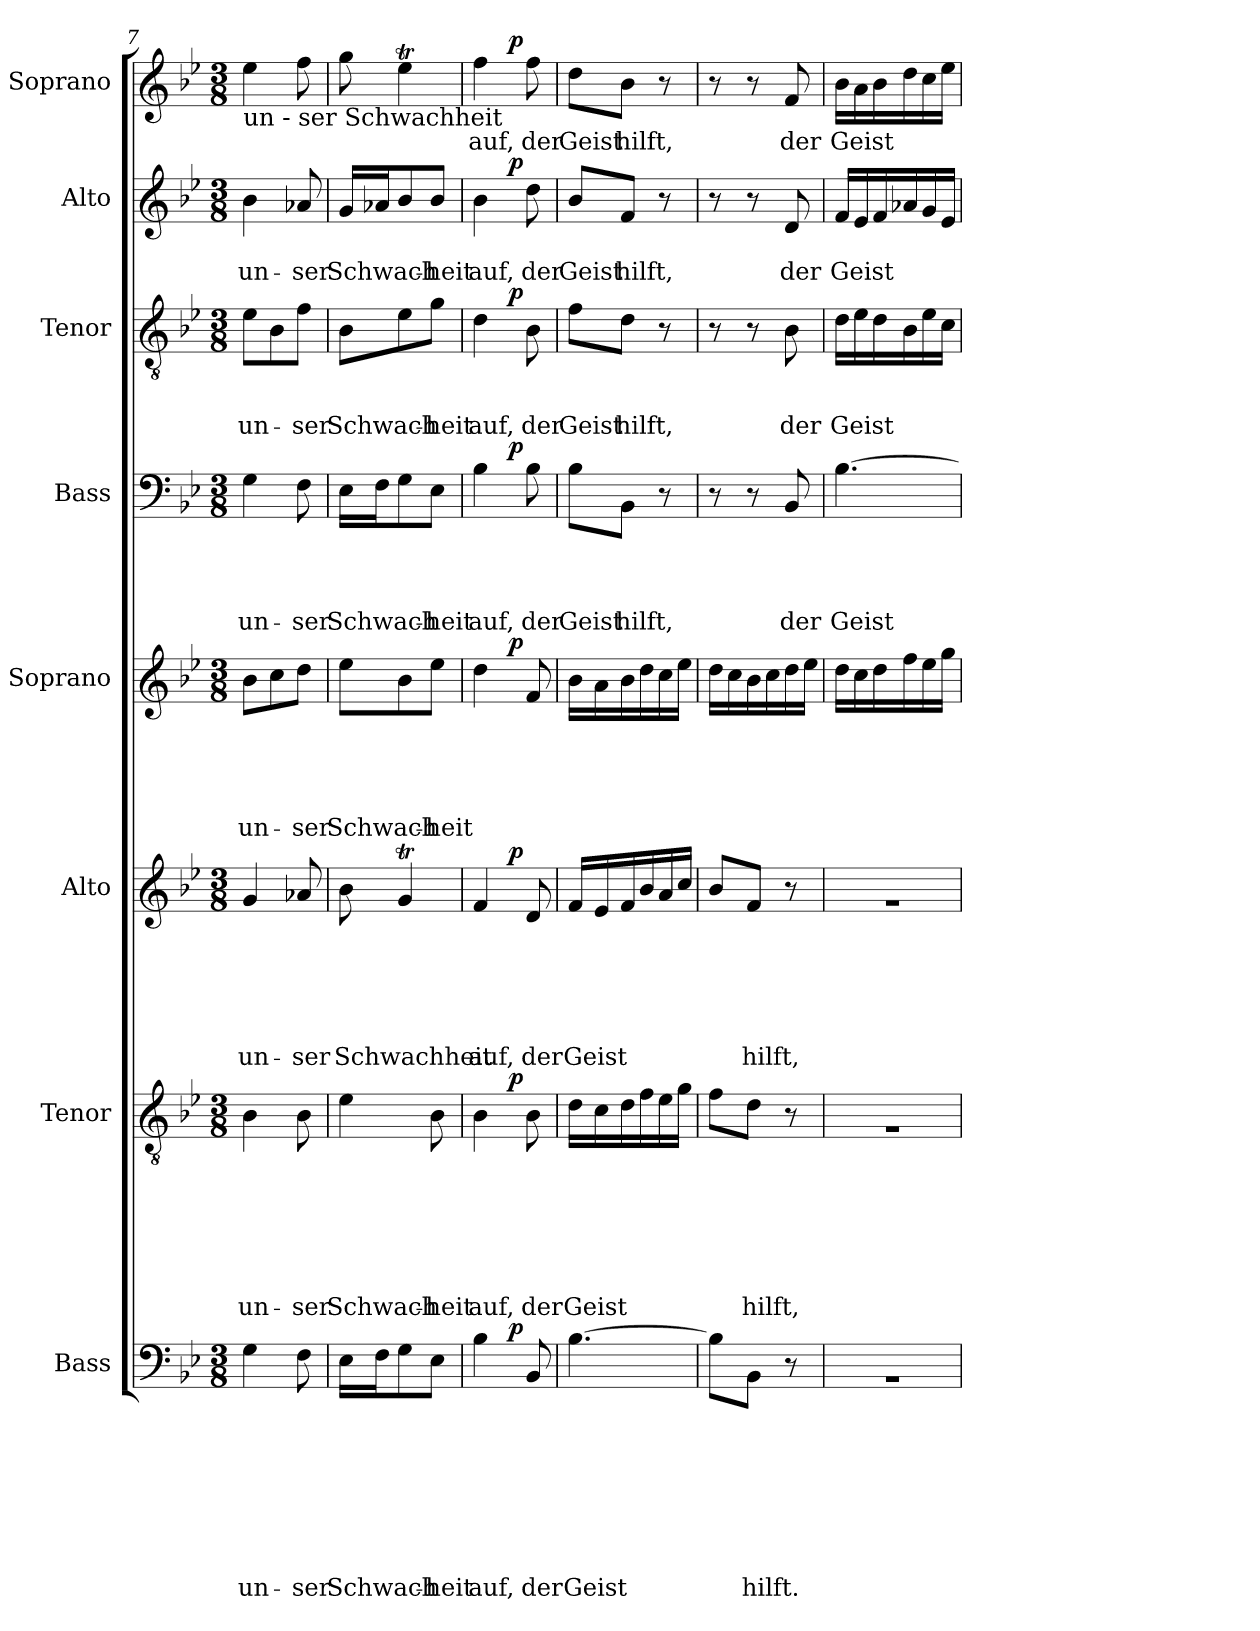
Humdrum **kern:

**kern	**text	**text	**text	**text	**text	**text	**text	**text	**dynam	**kern	**text	**text	**text	**text	**text	**text	**text	**dynam	**kern	**text	**text	**text	**text	**text	**text	**dynam	**kern	**text	**text	**text	**text	**text	**dynam	**kern	**text	**text	**text	**text	**dynam	**kern	**text	**text	**text	**dynam	**kern	**text	**text	**dynam	**kern	**text	**dynam
*part8	*part8	*part8	*part8	*part8	*part8	*part8	*part8	*part8	*part8	*part7	*part7	*part7	*part7	*part7	*part7	*part7	*part7	*part7	*part6	*part6	*part6	*part6	*part6	*part6	*part6	*part6	*part5	*part5	*part5	*part5	*part5	*part5	*part5	*part4	*part4	*part4	*part4	*part4	*part4	*part3	*part3	*part3	*part3	*part3	*part2	*part2	*part2	*part2	*part1	*part1	*part1
*staff8	*staff8	*staff8	*staff8	*staff8	*staff8	*staff8	*staff8	*staff8	*staff8	*staff7	*staff7	*staff7	*staff7	*staff7	*staff7	*staff7	*staff7	*staff7	*staff6	*staff6	*staff6	*staff6	*staff6	*staff6	*staff6	*staff6	*staff5	*staff5	*staff5	*staff5	*staff5	*staff5	*staff5	*staff4	*staff4	*staff4	*staff4	*staff4	*staff4	*staff3	*staff3	*staff3	*staff3	*staff3	*staff2	*staff2	*staff2	*staff2	*staff1	*staff1	*staff1
*I"Bass	*	*	*	*	*	*	*	*	*	*I"Tenor	*	*	*	*	*	*	*	*	*I"Alto	*	*	*	*	*	*	*	*I"Soprano	*	*	*	*	*	*	*I"Bass	*	*	*	*	*	*I"Tenor	*	*	*	*	*I"Alto	*	*	*	*I"Soprano	*	*
*clefF4	*	*	*	*	*	*	*	*	*	*clefGv2	*	*	*	*	*	*	*	*	*clefG2	*	*	*	*	*	*	*	*clefG2	*	*	*	*	*	*	*clefF4	*	*	*	*	*	*clefGv2	*	*	*	*	*clefG2	*	*	*	*clefG2	*	*
*k[b-e-]	*	*	*	*	*	*	*	*	*	*k[b-e-]	*	*	*	*	*	*	*	*	*k[b-e-]	*	*	*	*	*	*	*	*k[b-e-]	*	*	*	*	*	*	*k[b-e-]	*	*	*	*	*	*k[b-e-]	*	*	*	*	*k[b-e-]	*	*	*	*k[b-e-]	*	*
*B-:	*	*	*	*	*	*	*	*	*	*B-:	*	*	*	*	*	*	*	*	*B-:	*	*	*	*	*	*	*	*B-:	*	*	*	*	*	*	*B-:	*	*	*	*	*	*B-:	*	*	*	*	*B-:	*	*	*	*B-:	*	*
*M3/8	*	*	*	*	*	*	*	*	*	*M3/8	*	*	*	*	*	*	*	*	*M3/8	*	*	*	*	*	*	*	*M3/8	*	*	*	*	*	*	*M3/8	*	*	*	*	*	*M3/8	*	*	*	*	*M3/8	*	*	*	*M3/8	*	*
=7	=7	=7	=7	=7	=7	=7	=7	=7	=7	=7	=7	=7	=7	=7	=7	=7	=7	=7	=7	=7	=7	=7	=7	=7	=7	=7	=7	=7	=7	=7	=7	=7	=7	=7	=7	=7	=7	=7	=7	=7	=7	=7	=7	=7	=7	=7	=7	=7	=7	=7	=7
!	!	!	!	!	!	!	!	!	!	!	!	!	!	!	!	!	!	!	!	!	!	!	!	!	!	!	!	!	!	!	!	!	!	!	!	!	!	!	!	!	!	!	!	!	!	!	!	!	!LO:TX:b:t=un - ser Schwachheit	!	!
!	!	!	!	!	!	!	!	!LO:LY:b	!	!	!	!	!	!	!	!	!LO:LY:b	!	!	!	!	!	!	!	!LO:LY:b	!	!	!	!	!	!	!LO:LY:b	!	!	!	!	!	!LO:LY:b	!	!	!	!	!LO:LY:b	!	!	!	!LO:LY:b	!	!	!	!
4G\	.	.	.	.	.	.	.	un-	.	4B-\	.	.	.	.	.	.	un-	.	4g/	.	.	.	.	.	un-	.	8b-\L	.	.	.	.	un-	.	4G\	.	.	.	un-	.	8e-\L	.	.	un-	.	4b-\	.	un-	.	4ee-\	.	.
.	.	.	.	.	.	.	.	.	.	.	.	.	.	.	.	.	.	.	.	.	.	.	.	.	.	.	8cc\	.	.	.	.	.	.	.	.	.	.	.	.	8B-\	.	.	.	.	.	.	.	.	.	.	.
!	!	!	!	!	!	!	!	!LO:LY:b	!	!	!	!	!	!	!	!	!LO:LY:b	!	!	!	!	!	!	!	!LO:LY:b	!	!	!	!	!	!	!LO:LY:b	!	!	!	!	!	!LO:LY:b	!	!	!	!	!LO:LY:b	!	!	!	!LO:LY:b	!	!	!	!
8F\	.	.	.	.	.	.	.	-ser	.	8B-\	.	.	.	.	.	.	-ser	.	8a-X/	.	.	.	.	.	-ser	.	8dd\J	.	.	.	.	-ser	.	8F\	.	.	.	-ser	.	8f\J	.	.	-ser	.	8a-X/	.	-ser	.	8ff\	.	.
=8	=8	=8	=8	=8	=8	=8	=8	=8	=8	=8	=8	=8	=8	=8	=8	=8	=8	=8	=8	=8	=8	=8	=8	=8	=8	=8	=8	=8	=8	=8	=8	=8	=8	=8	=8	=8	=8	=8	=8	=8	=8	=8	=8	=8	=8	=8	=8	=8	=8	=8	=8
!	!	!	!	!	!	!	!	!LO:LY:b	!	!	!	!	!	!	!	!	!LO:LY:b	!	!	!	!	!	!	!	!LO:LY:b	!	!	!	!	!	!	!LO:LY:b	!	!	!	!	!	!LO:LY:b	!	!	!	!	!LO:LY:b	!	!	!	!LO:LY:b	!	!	!	!
16E-\LL	.	.	.	.	.	.	.	Schwach-	.	4e-\	.	.	.	.	.	.	Schwach-	.	8b-\	.	.	.	.	.	Schwachheit	.	8ee-\L	.	.	.	.	Schwach-	.	16E-\LL	.	.	.	Schwach-	.	8B-\L	.	.	Schwach-	.	16g/LL	.	Schwach-	.	8gg\	.	.
16F\J	.	.	.	.	.	.	.	.	.	.	.	.	.	.	.	.	.	.	.	.	.	.	.	.	.	.	.	.	.	.	.	.	.	16F\J	.	.	.	.	.	.	.	.	.	.	16a-X/J	.	.	.	.	.	.
8G\	.	.	.	.	.	.	.	.	.	.	.	.	.	.	.	.	.	.	4gT/	.	.	.	.	.	.	.	8b-\	.	.	.	.	.	.	8G\	.	.	.	.	.	8e-\	.	.	.	.	8b-/	.	.	.	4ee-T\	.	.
!	!	!	!	!	!	!	!	!LO:LY:b	!	!	!	!	!	!	!	!	!LO:LY:b	!	!	!	!	!	!	!	!	!	!	!	!	!	!	!LO:LY:b	!	!	!	!	!	!LO:LY:b	!	!	!	!	!LO:LY:b	!	!	!	!LO:LY:b	!	!	!	!
8E-\J	.	.	.	.	.	.	.	-heit	.	8B-\	.	.	.	.	.	.	-heit	.	.	.	.	.	.	.	.	.	8ee-\J	.	.	.	.	-heit	.	8E-\J	.	.	.	-heit	.	8g\J	.	.	-heit	.	8b-/J	.	-heit	.	.	.	.
!!LO:PB:g=z
=9	=9	=9	=9	=9	=9	=9	=9	=9	=9	=9	=9	=9	=9	=9	=9	=9	=9	=9	=9	=9	=9	=9	=9	=9	=9	=9	=9	=9	=9	=9	=9	=9	=9	=9	=9	=9	=9	=9	=9	=9	=9	=9	=9	=9	=9	=9	=9	=9	=9	=9	=9
!	!	!	!	!	!	!	!	!	!	!	!	!	!	!	!	!	!	!	!	!	!	!	!	!	!	!	!LO:TX:b:t=auf, der	!	!	!	!	!	!	!	!	!	!	!	!	!	!	!	!	!	!	!	!	!	!	!	!
!	!	!	!	!	!	!	!	!LO:LY:b	!	!	!	!	!	!	!	!	!LO:LY:b	!	!	!	!	!	!	!	!LO:LY:b	!	!	!	!	!	!	!	!	!	!	!	!	!LO:LY:b	!	!	!	!	!LO:LY:b	!	!	!	!LO:LY:b	!	!	!LO:LY:b	!
*^	*	*	*	*	*	*	*	*	*	*^	*	*	*	*	*	*	*	*	*^	*	*	*	*	*	*	*	*^	*	*	*	*	*	*	*^	*	*	*	*	*	*^	*	*	*	*	*^	*	*	*	*^	*	*
4B-\	8.ryy	.	.	.	.	.	.	.	auf,	.	4B-\	8.ryy	.	.	.	.	.	.	auf,	.	4f/	8.ryy	.	.	.	.	.	auf,	.	4dd\	8.ryy	.	.	.	.	.	.	4B-\	8.ryy	.	.	.	auf,	.	4d\	8.ryy	.	.	auf,	.	4b-\	8.ryy	.	auf,	.	4ff\	8.ryy	auf,	.
!	!	!	!	!	!	!	!	!	!	!LO:DY:a	!	!	!	!	!	!	!	!	!	!LO:DY:a	!	!	!	!	!	!	!	!	!LO:DY:a	!	!	!	!	!	!	!	!LO:DY:a	!	!	!	!	!	!	!LO:DY:a	!	!	!	!	!	!LO:DY:a	!	!	!	!	!LO:DY:a	!	!	!	!LO:DY:a
.	8.ryy	.	.	.	.	.	.	.	.	p	.	8.ryy	.	.	.	.	.	.	.	p	.	8.ryy	.	.	.	.	.	.	p	.	8.ryy	.	.	.	.	.	p	.	8.ryy	.	.	.	.	p	.	8.ryy	.	.	.	p	.	8.ryy	.	.	p	.	8.ryy	.	p
!	!	!	!	!	!	!	!	!	!LO:LY:b	!	!	!	!	!	!	!	!	!	!LO:LY:b	!	!	!	!	!	!	!	!	!LO:LY:b	!	!	!	!	!	!	!	!	!	!	!	!	!	!	!LO:LY:b	!	!	!	!	!	!LO:LY:b	!	!	!	!	!LO:LY:b	!	!	!	!LO:LY:b	!
8BB-/	.	.	.	.	.	.	.	.	der	.	8B-\	.	.	.	.	.	.	.	der	.	8d/	.	.	.	.	.	.	der	.	8f/	.	.	.	.	.	.	.	8B-\	.	.	.	.	der	.	8B-\	.	.	.	der	.	8dd\	.	.	der	.	8ff\	.	der	.
=10	=10	=10	=10	=10	=10	=10	=10	=10	=10	=10	=10	=10	=10	=10	=10	=10	=10	=10	=10	=10	=10	=10	=10	=10	=10	=10	=10	=10	=10	=10	=10	=10	=10	=10	=10	=10	=10	=10	=10	=10	=10	=10	=10	=10	=10	=10	=10	=10	=10	=10	=10	=10	=10	=10	=10	=10	=10	=10	=10
!	!	!	!	!	!	!	!	!	!	!	!	!	!	!	!	!	!	!	!	!	!	!	!	!	!	!	!	!	!	!LO:TX:b:t=Geist	!	!	!	!	!	!	!	!	!	!	!	!	!	!	!	!	!	!	!	!	!	!	!	!	!	!	!	!	!
!	!	!	!	!	!	!	!	!	!LO:LY:b	!	!	!	!	!	!	!	!	!	!LO:LY:b	!	!	!	!	!	!	!	!	!LO:LY:b	!	!	!	!	!	!	!	!	!	!	!	!	!	!	!LO:LY:b	!	!	!	!	!	!LO:LY:b	!	!	!	!	!LO:LY:b	!	!	!	!LO:LY:b	!
*v	*v	*	*	*	*	*	*	*	*	*	*	*	*	*	*	*	*	*	*	*	*v	*v	*	*	*	*	*	*	*	*v	*v	*	*	*	*	*	*	*v	*v	*	*	*	*	*	*v	*v	*	*	*	*	*v	*v	*	*	*	*v	*v	*	*
*	*	*	*	*	*	*	*	*	*	*v	*v	*	*	*	*	*	*	*	*	*	*	*	*	*	*	*	*	*	*	*	*	*	*	*	*	*	*	*	*	*	*	*	*	*	*	*	*	*	*	*	*	*
[>4.B-\	.	.	.	.	.	.	.	Geist	.	16d\LL	.	.	.	.	.	.	Geist	.	16f/LL	.	.	.	.	.	Geist	.	16b-\LL	.	.	.	.	.	.	8B-\L	.	.	.	Geist	.	8f\L	.	.	Geist	.	8b-/L	.	Geist	.	8dd\L	Geist	.
.	.	.	.	.	.	.	.	.	.	16c\	.	.	.	.	.	.	.	.	16e-/	.	.	.	.	.	.	.	16a\	.	.	.	.	.	.	.	.	.	.	.	.	.	.	.	.	.	.	.	.	.	.	.	.
!	!	!	!	!	!	!	!	!	!	!	!	!	!	!	!	!	!	!	!	!	!	!	!	!	!	!	!	!	!	!	!	!	!	!	!	!	!	!LO:LY:b	!	!	!	!	!LO:LY:b	!	!	!	!LO:LY:b	!	!	!LO:LY:b	!
.	.	.	.	.	.	.	.	.	.	16d\	.	.	.	.	.	.	.	.	16f/	.	.	.	.	.	.	.	16b-\	.	.	.	.	.	.	8BB-\J	.	.	.	hilft,	.	8d\J	.	.	hilft,	.	8f/J	.	hilft,	.	8b-\J	hilft,	.
.	.	.	.	.	.	.	.	.	.	16f\	.	.	.	.	.	.	.	.	16b-/	.	.	.	.	.	.	.	16dd\	.	.	.	.	.	.	.	.	.	.	.	.	.	.	.	.	.	.	.	.	.	.	.	.
.	.	.	.	.	.	.	.	.	.	16e-\	.	.	.	.	.	.	.	.	16a/	.	.	.	.	.	.	.	16cc\	.	.	.	.	.	.	8r	.	.	.	.	.	8r	.	.	.	.	8r	.	.	.	8r	.	.
.	.	.	.	.	.	.	.	.	.	16g\JJ	.	.	.	.	.	.	.	.	16cc/JJ	.	.	.	.	.	.	.	16ee-\JJ	.	.	.	.	.	.	.	.	.	.	.	.	.	.	.	.	.	.	.	.	.	.	.	.
=11	=11	=11	=11	=11	=11	=11	=11	=11	=11	=11	=11	=11	=11	=11	=11	=11	=11	=11	=11	=11	=11	=11	=11	=11	=11	=11	=11	=11	=11	=11	=11	=11	=11	=11	=11	=11	=11	=11	=11	=11	=11	=11	=11	=11	=11	=11	=11	=11	=11	=11	=11
8B-\L]	.	.	.	.	.	.	.	.	.	8f\L	.	.	.	.	.	.	.	.	8b-/L	.	.	.	.	.	.	.	16dd\LL	.	.	.	.	.	.	8r	.	.	.	.	.	8r	.	.	.	.	8r	.	.	.	8r	.	.
.	.	.	.	.	.	.	.	.	.	.	.	.	.	.	.	.	.	.	.	.	.	.	.	.	.	.	16cc\	.	.	.	.	.	.	.	.	.	.	.	.	.	.	.	.	.	.	.	.	.	.	.	.
!	!	!	!	!	!	!	!	!LO:LY:b	!	!	!	!	!	!	!	!	!LO:LY:b	!	!	!	!	!	!	!	!LO:LY:b	!	!	!	!	!	!	!	!	!	!	!	!	!	!	!	!	!	!	!	!	!	!	!	!	!	!
8BB-\J	.	.	.	.	.	.	.	hilft.	.	8d\J	.	.	.	.	.	.	hilft,	.	8f/J	.	.	.	.	.	hilft,	.	16b-\	.	.	.	.	.	.	8r	.	.	.	.	.	8r	.	.	.	.	8r	.	.	.	8r	.	.
.	.	.	.	.	.	.	.	.	.	.	.	.	.	.	.	.	.	.	.	.	.	.	.	.	.	.	16cc\	.	.	.	.	.	.	.	.	.	.	.	.	.	.	.	.	.	.	.	.	.	.	.	.
!	!	!	!	!	!	!	!	!	!	!	!	!	!	!	!	!	!	!	!	!	!	!	!	!	!	!	!	!	!	!	!	!	!	!	!	!	!	!LO:LY:b	!	!	!	!	!LO:LY:b	!	!	!	!LO:LY:b	!	!	!LO:LY:b	!
8r	.	.	.	.	.	.	.	.	.	8r	.	.	.	.	.	.	.	.	8r	.	.	.	.	.	.	.	16dd\	.	.	.	.	.	.	8BB-/	.	.	.	der	.	8B-\	.	.	der	.	8d/	.	der	.	8f/	der	.
.	.	.	.	.	.	.	.	.	.	.	.	.	.	.	.	.	.	.	.	.	.	.	.	.	.	.	16ee-\JJ	.	.	.	.	.	.	.	.	.	.	.	.	.	.	.	.	.	.	.	.	.	.	.	.
=12	=12	=12	=12	=12	=12	=12	=12	=12	=12	=12	=12	=12	=12	=12	=12	=12	=12	=12	=12	=12	=12	=12	=12	=12	=12	=12	=12	=12	=12	=12	=12	=12	=12	=12	=12	=12	=12	=12	=12	=12	=12	=12	=12	=12	=12	=12	=12	=12	=12	=12	=12
!LO:N:vis=1	!	!	!	!	!	!	!	!	!	!LO:N:vis=1	!	!	!	!	!	!	!	!	!LO:N:vis=1	!	!	!	!	!	!	!	!	!	!	!	!	!	!	!	!	!	!	!LO:LY:b	!	!	!	!	!LO:LY:b	!	!	!	!LO:LY:b	!	!	!LO:LY:b	!
4.rC	.	.	.	.	.	.	.	.	.	4.rA	.	.	.	.	.	.	.	.	4.ra	.	.	.	.	.	.	.	16dd\LL	.	.	.	.	.	.	[>4.B-\	.	.	.	Geist	.	16d\LL	.	.	Geist	.	16f/LL	.	Geist	.	16b-\LL	Geist	.
.	.	.	.	.	.	.	.	.	.	.	.	.	.	.	.	.	.	.	.	.	.	.	.	.	.	.	16cc\	.	.	.	.	.	.	.	.	.	.	.	.	16e-\	.	.	.	.	16e-/	.	.	.	16a\	.	.
.	.	.	.	.	.	.	.	.	.	.	.	.	.	.	.	.	.	.	.	.	.	.	.	.	.	.	16dd\	.	.	.	.	.	.	.	.	.	.	.	.	16d\	.	.	.	.	16f/	.	.	.	16b-\	.	.
.	.	.	.	.	.	.	.	.	.	.	.	.	.	.	.	.	.	.	.	.	.	.	.	.	.	.	16ff\	.	.	.	.	.	.	.	.	.	.	.	.	16B-\	.	.	.	.	16a-X/	.	.	.	16dd\	.	.
.	.	.	.	.	.	.	.	.	.	.	.	.	.	.	.	.	.	.	.	.	.	.	.	.	.	.	16ee-\	.	.	.	.	.	.	.	.	.	.	.	.	16e-\	.	.	.	.	16g/	.	.	.	16cc\	.	.
.	.	.	.	.	.	.	.	.	.	.	.	.	.	.	.	.	.	.	.	.	.	.	.	.	.	.	16gg\JJ	.	.	.	.	.	.	.	.	.	.	.	.	16c\JJ	.	.	.	.	16e-/JJ	.	.	.	16ee-\JJ	.	.
=	=	=	=	=	=	=	=	=	=	=	=	=	=	=	=	=	=	=	=	=	=	=	=	=	=	=	=	=	=	=	=	=	=	=	=	=	=	=	=	=	=	=	=	=	=	=	=	=	=	=	=
*-	*-	*-	*-	*-	*-	*-	*-	*-	*-	*-	*-	*-	*-	*-	*-	*-	*-	*-	*-	*-	*-	*-	*-	*-	*-	*-	*-	*-	*-	*-	*-	*-	*-	*-	*-	*-	*-	*-	*-	*-	*-	*-	*-	*-	*-	*-	*-	*-	*-	*-	*-
